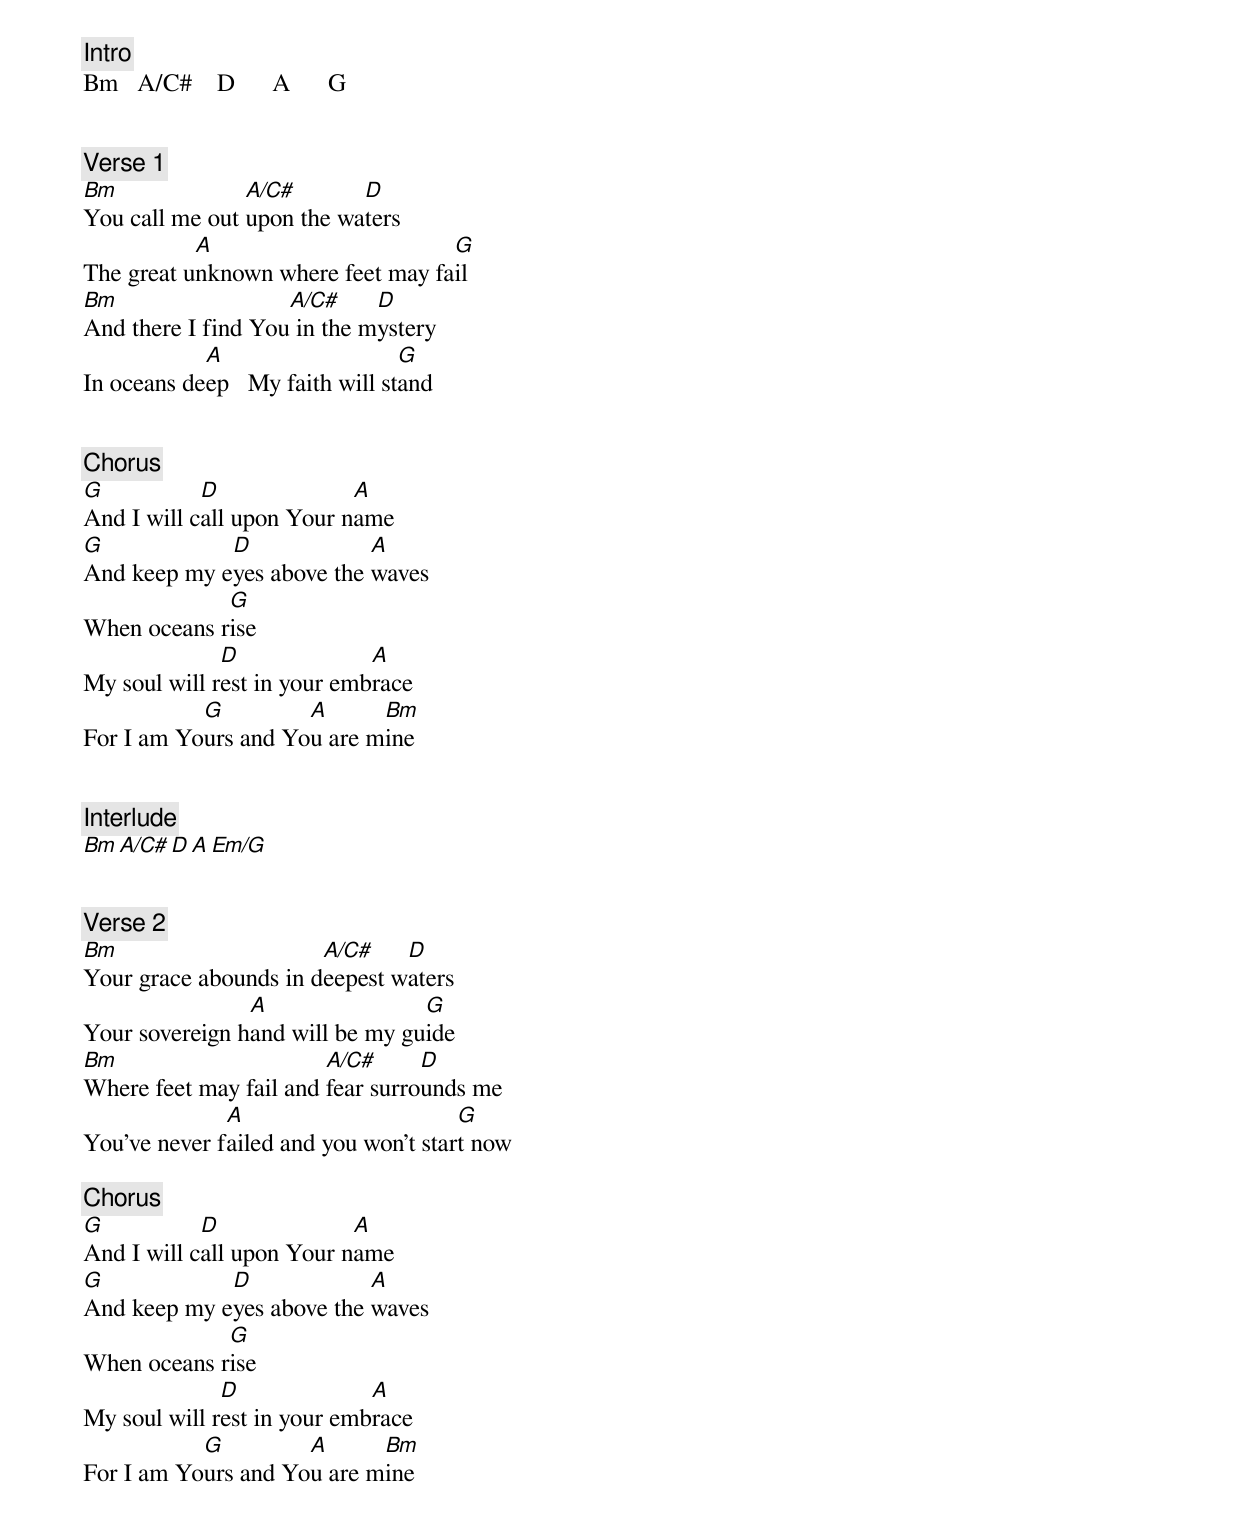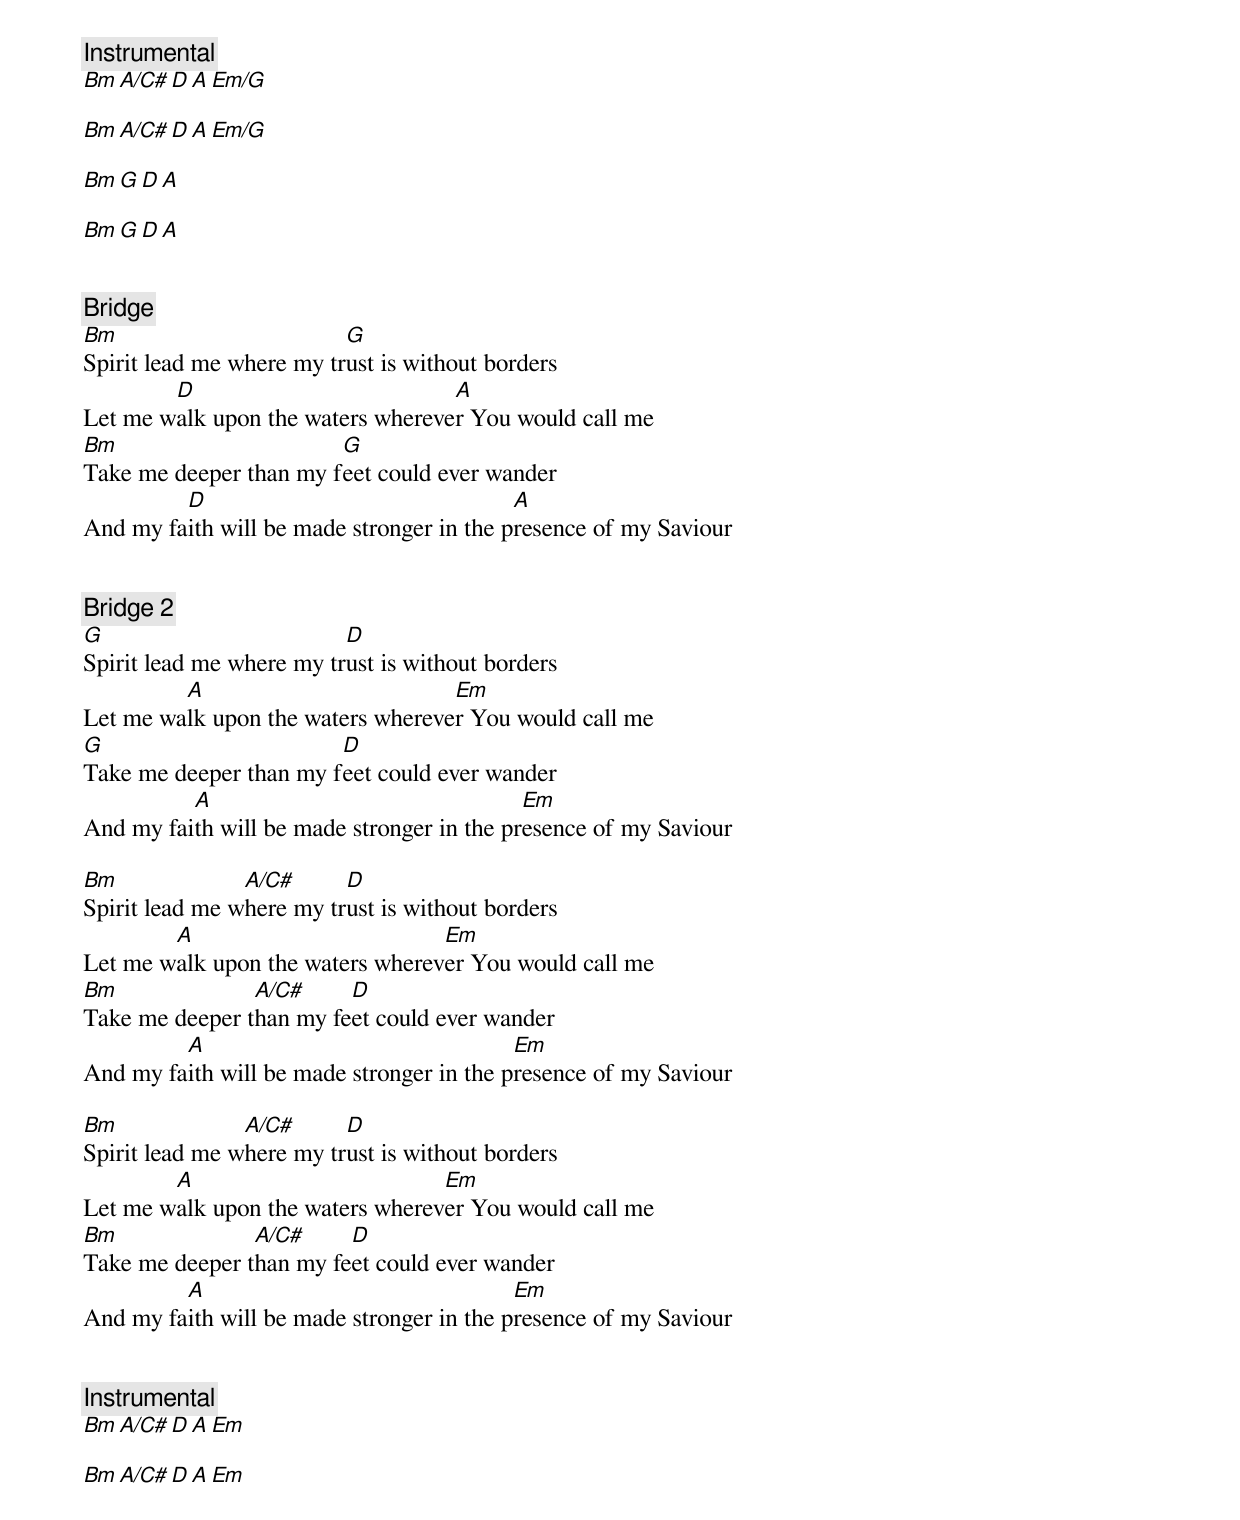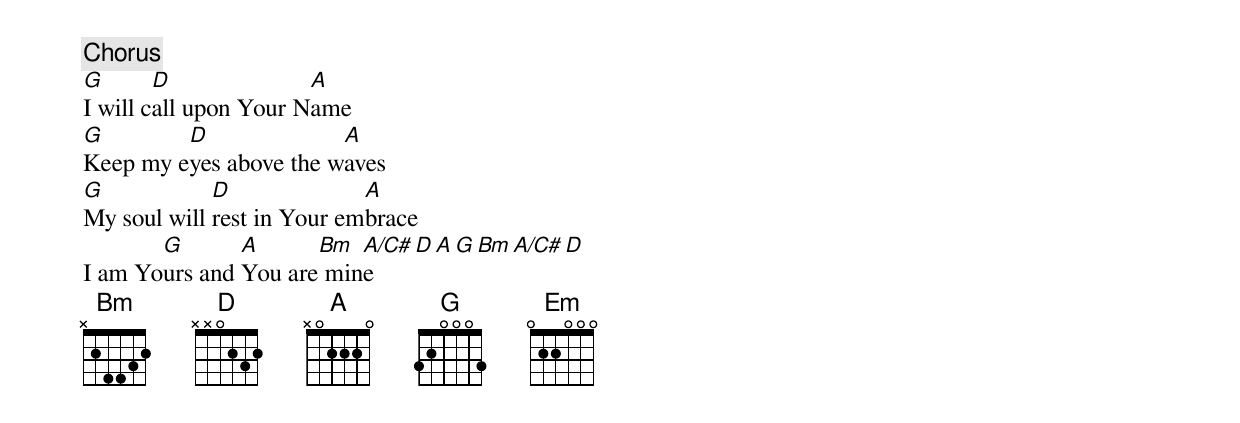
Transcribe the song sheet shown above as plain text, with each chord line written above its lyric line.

[Intro]
Bm   A/C#    D      A      G


[Verse 1]
Bm              A/C#       D
You call me out upon the waters
           A                       G
The great unknown where feet may fail
Bm                  A/C#     D
And there I find You in the mystery
            A                    G
In oceans deep   My faith will stand


[Chorus]
G           D              A
And I will call upon Your name
G            D             A
And keep my eyes above the waves
             G
When oceans rise
              D              A
My soul will rest in your embrace
           G         A      Bm
For I am Yours and You are mine


[Interlude]
Bm A/C#  D  A  Em/G


[Verse 2]
Bm                     A/C#    D
Your grace abounds in deepest waters
                A                G
Your sovereign hand will be my guide
Bm                      A/C#      D
Where feet may fail and fear surrounds me
              A                       G
You've never failed and you won't start now

[Chorus]
G           D              A
And I will call upon Your name
G            D             A
And keep my eyes above the waves
             G
When oceans rise
              D              A
My soul will rest in your embrace
           G         A      Bm
For I am Yours and You are mine


[Instrumental]
Bm A/C#  D  A  Em/G

Bm A/C#  D  A  Em/G

Bm  G  D  A

Bm  G  D  A


[Bridge]
Bm                        G
Spirit lead me where my trust is without borders
        D                          A
Let me walk upon the waters wherever You would call me
Bm                      G
Take me deeper than my feet could ever wander
         D                                 A
And my faith will be made stronger in the presence of my Saviour


[Bridge 2]
G                         D
Spirit lead me where my trust is without borders
         A                         Em
Let me walk upon the waters wherever You would call me
G                       D
Take me deeper than my feet could ever wander
          A                                 Em
And my faith will be made stronger in the presence of my Saviour

Bm              A/C#      D
Spirit lead me where my trust is without borders
        A                         Em
Let me walk upon the waters wherever You would call me
Bm              A/C#     D
Take me deeper than my feet could ever wander
         A                                 Em
And my faith will be made stronger in the presence of my Saviour

Bm              A/C#      D
Spirit lead me where my trust is without borders
        A                         Em
Let me walk upon the waters wherever You would call me
Bm              A/C#     D
Take me deeper than my feet could ever wander
         A                                 Em
And my faith will be made stronger in the presence of my Saviour


[Instrumental]
Bm  A/C#  D  A  Em

Bm  A/C#  D  A  Em


[Chorus]
G       D              A
I will call upon Your Name
G        D              A
Keep my eyes above the waves
G            D              A
My soul will rest in Your embrace
       G       A      Bm  A/C#  D  A  G  Bm  A/C#  D
I am Yours and You are mine
